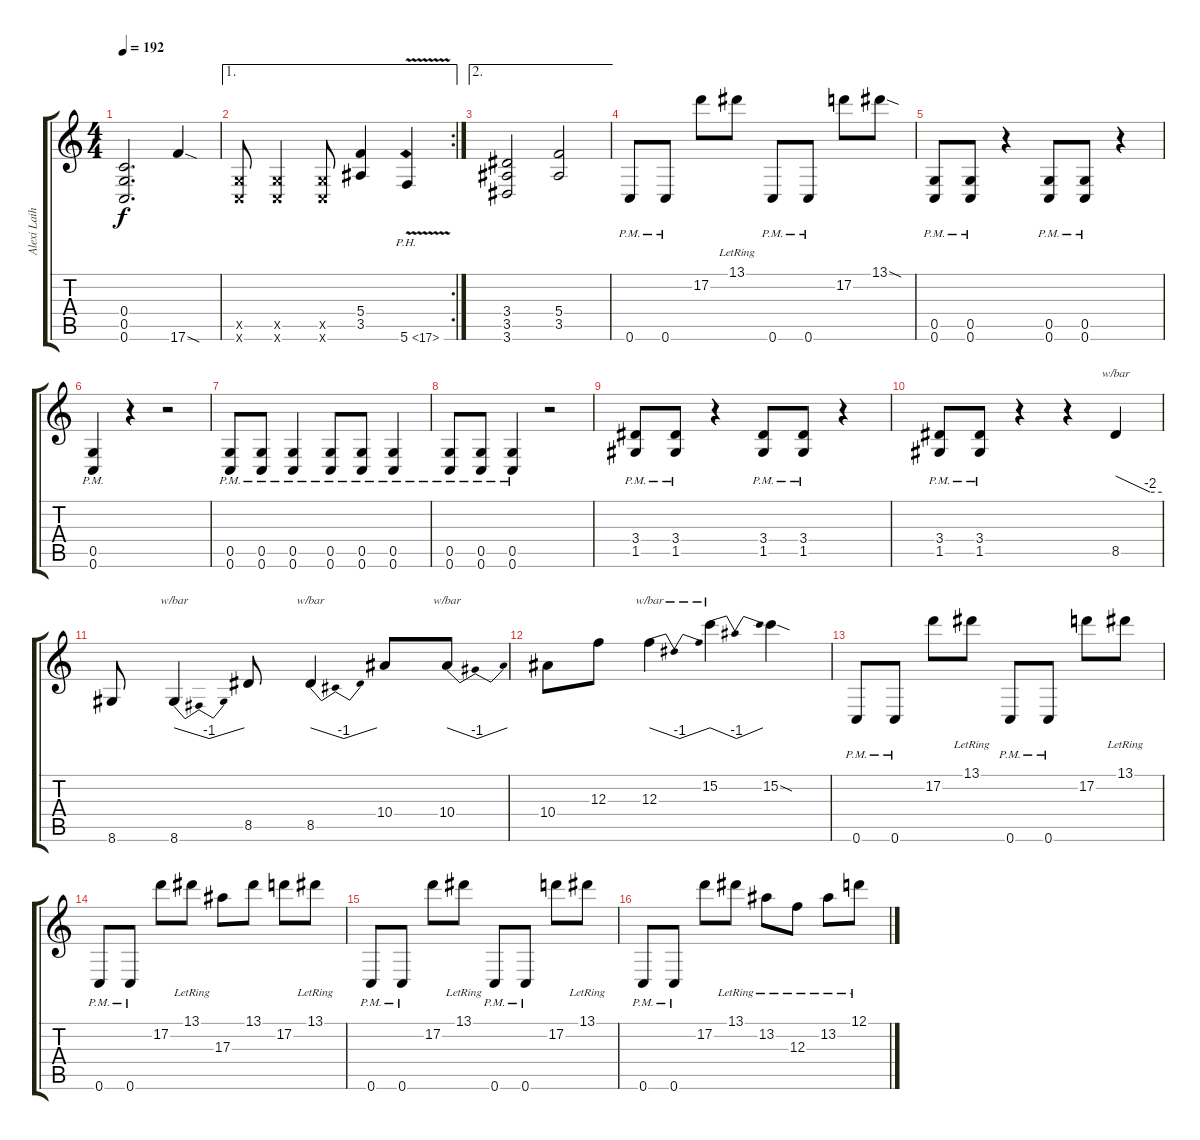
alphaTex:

\track ("Alexi Laiho" "Alexi Laih") {instrument overdrivenguitar}
\staff {score tabs}
\tuning (D4 A3 F3 C3 G2 C2) {hide}
\ts (4 4)
\tempo 192
\clef g2
\ks c
(0.4 0.5 0.6).2{d dy f} 17.6{sod}.4 |
\ae 1
\rc 2
(0.5{x} 0.6{x}).8 (0.5{x} 0.6{x}).4 (0.5{x} 0.6{x}).8 (5.4 3.5).4 5.6{ph 12 v}.4 |
\ae 2
(3.4 3.5 3.6).2 (5.4 3.5).2 |
0.6{pm}.8 0.6{pm}.8 17.2.8 13.1{lr}.8 0.6{pm}.8 0.6{pm}.8 17.2.8 13.1{sod}.8 |
(0.5{pm} 0.6{pm}).8 (0.5{pm} 0.6{pm}).8 r.4 (0.5{pm} 0.6{pm}).8 (0.5{pm} 0.6{pm}).8 r.4 |
(0.5{pm} 0.6{pm}).4 r.4 r.2 |
(0.5{pm} 0.6{pm}).8 (0.5{pm} 0.6{pm}).8 (0.5{pm} 0.6{pm}).4 (0.5{pm} 0.6{pm}).8 (0.5{pm} 0.6{pm}).8 (0.5{pm} 0.6{pm}).4 |
(0.5{pm} 0.6{pm}).8 (0.5{pm} 0.6{pm}).8 (0.5{pm} 0.6{pm}).4 r.2 |
(3.4{pm} 1.5{pm}).8 (3.4{pm} 1.5{pm}).8 r.4 (3.4{pm} 1.5{pm}).8 (3.4{pm} 1.5{pm}).8 r.4 |
(3.4{pm} 1.5{pm}).8 (3.4{pm} 1.5{pm}).8 r.4 r.4 8.5.4{tbe (custom default 0 0 45 -8 60 -8)} |
8.6.8 8.6.4{tbe (dip default 0 0 30 -4 60 0)} 8.5.8 8.5.4{tbe (dip default 0 0 30 -4 60 0)} 10.4.8 10.4.8{tbe (dip default 0 0 30 -4 60 0)} |
10.4.8 12.3.8 12.3.4{tbe (dip default 0 0 30 -4 60 0)} 15.2.4{tbe (dip default 0 0 30 -4 60 0)} 15.2{sod}.4 |
0.6{pm}.8 0.6{pm}.8 17.2.8 13.1{lr}.8 0.6{pm}.8 0.6{pm}.8 17.2.8 13.1{lr}.8 |
0.6{pm}.8 0.6{pm}.8 17.2.8 13.1{lr}.8 17.3.8 13.1.8 17.2.8 13.1{lr}.8 |
0.6{pm}.8 0.6{pm}.8 17.2.8 13.1{lr}.8 0.6{pm}.8 0.6{pm}.8 17.2.8 13.1{lr}.8 |
0.6{pm}.8 0.6{pm}.8 17.2.8 13.1{lr}.8 13.2{lr}.8 12.3{lr}.8 13.2{lr}.8 12.1{lr}.8
